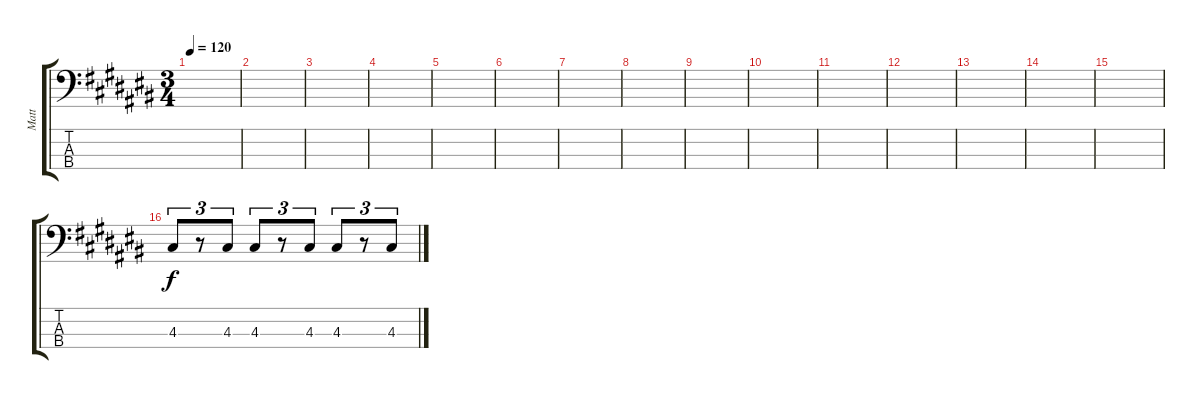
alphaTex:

\track ("Matt" "Matt") {instrument electricbassfinger}
\staff {score tabs}
\tuning (G2 D2 A1 E1) {hide}
\ts (3 4)
\tempo 120
\clef f4
\ks c#
|
|
|
|
|
|
|
|
|
|
|
|
|
|
|
4.3.8{tu (3 2) volume 16} r.8{tu (3 2)} 4.3.8{tu (3 2)} 4.3.8{tu (3 2)} r.8{tu (3 2)} 4.3.8{tu (3 2)} 4.3.8{tu (3 2)} r.8{tu (3 2)} 4.3.8{tu (3 2)}
